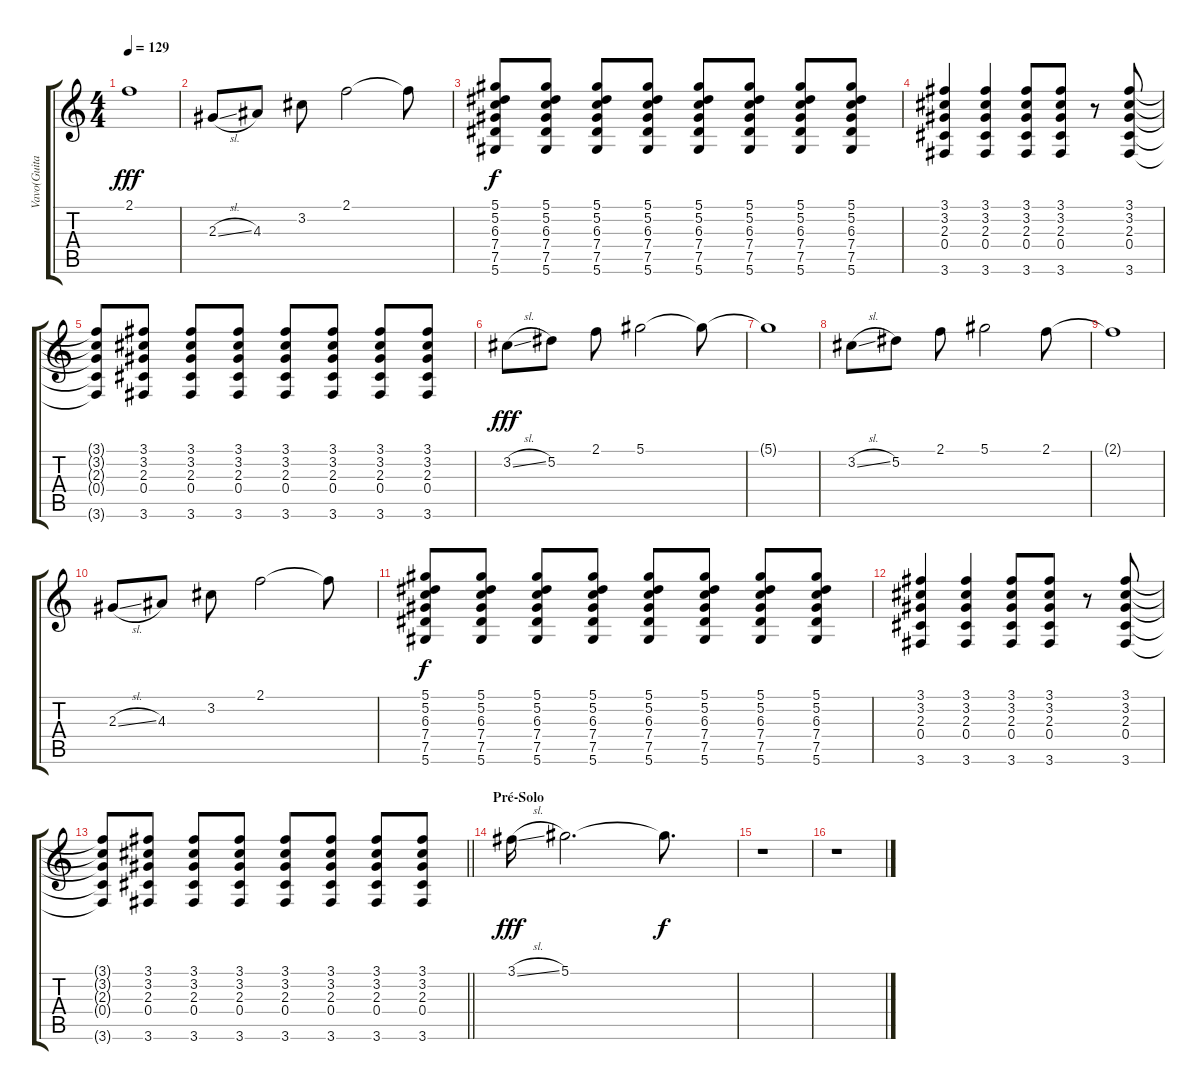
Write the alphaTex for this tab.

\track ("Vavo(Guitarra)" "Vavo(Guita") {instrument electricguitarclean}
\staff {score tabs}
\tuning (Eb4 Bb3 Gb3 Db3 Ab2 Eb2) {hide}
\ts (4 4)
\tempo 129
\clef g2
\ks c
2.1{t}.1{dy fff} |
2.3{sl}.8 4.3.8 3.2.8 2.1.2 2.1{t}.8 |
(5.1 5.2 6.3 7.4 7.5 5.6).8{dy f volume 12} (5.1 5.2 6.3 7.4 7.5 5.6).8 (5.1 5.2 6.3 7.4 7.5 5.6).8 (5.1 5.2 6.3 7.4 7.5 5.6).8 (5.1 5.2 6.3 7.4 7.5 5.6).8 (5.1 5.2 6.3 7.4 7.5 5.6).8 (5.1 5.2 6.3 7.4 7.5 5.6).8 (5.1 5.2 6.3 7.4 7.5 5.6).8 |
(3.1 3.2 2.3 0.4 3.6).4 (3.1 3.2 2.3 0.4 3.6).4 (3.1 3.2 2.3 0.4 3.6).8 (3.1 3.2 2.3 0.4 3.6).8 r.8 (3.1 3.2 2.3 0.4 3.6).8 |
(3.1{t} 3.2{t} 2.3{t} 0.4{t} 3.6{t}).8 (3.1 3.2 2.3 0.4 3.6).8 (3.1 3.2 2.3 0.4 3.6).8 (3.1 3.2 2.3 0.4 3.6).8 (3.1 3.2 2.3 0.4 3.6).8 (3.1 3.2 2.3 0.4 3.6).8 (3.1 3.2 2.3 0.4 3.6).8 (3.1 3.2 2.3 0.4 3.6).8 |
3.2{sl}.8{dy fff volume 16} 5.2.8 2.1.8 5.1.2 5.1{t}.8 |
5.1{t}.1 |
3.2{sl}.8 5.2.8 2.1.8 5.1.2 2.1.8 |
2.1{t}.1 |
2.3{sl}.8 4.3.8 3.2.8 2.1.2 2.1{t}.8 |
(5.1 5.2 6.3 7.4 7.5 5.6).8{dy f volume 12} (5.1 5.2 6.3 7.4 7.5 5.6).8 (5.1 5.2 6.3 7.4 7.5 5.6).8 (5.1 5.2 6.3 7.4 7.5 5.6).8 (5.1 5.2 6.3 7.4 7.5 5.6).8 (5.1 5.2 6.3 7.4 7.5 5.6).8 (5.1 5.2 6.3 7.4 7.5 5.6).8 (5.1 5.2 6.3 7.4 7.5 5.6).8 |
(3.1 3.2 2.3 0.4 3.6).4 (3.1 3.2 2.3 0.4 3.6).4 (3.1 3.2 2.3 0.4 3.6).8 (3.1 3.2 2.3 0.4 3.6).8 r.8 (3.1 3.2 2.3 0.4 3.6).8 |
\barLineRight lightlight
(3.1{t} 3.2{t} 2.3{t} 0.4{t} 3.6{t}).8 (3.1 3.2 2.3 0.4 3.6).8 (3.1 3.2 2.3 0.4 3.6).8 (3.1 3.2 2.3 0.4 3.6).8 (3.1 3.2 2.3 0.4 3.6).8 (3.1 3.2 2.3 0.4 3.6).8 (3.1 3.2 2.3 0.4 3.6).8 (3.1 3.2 2.3 0.4 3.6).8 |
\section ("" "Pré-Solo")
3.1{sl}.16{dy fff volume 16} 5.1.2{d} 5.1{t}.8{d dy f} |
r.1 |
r.1
